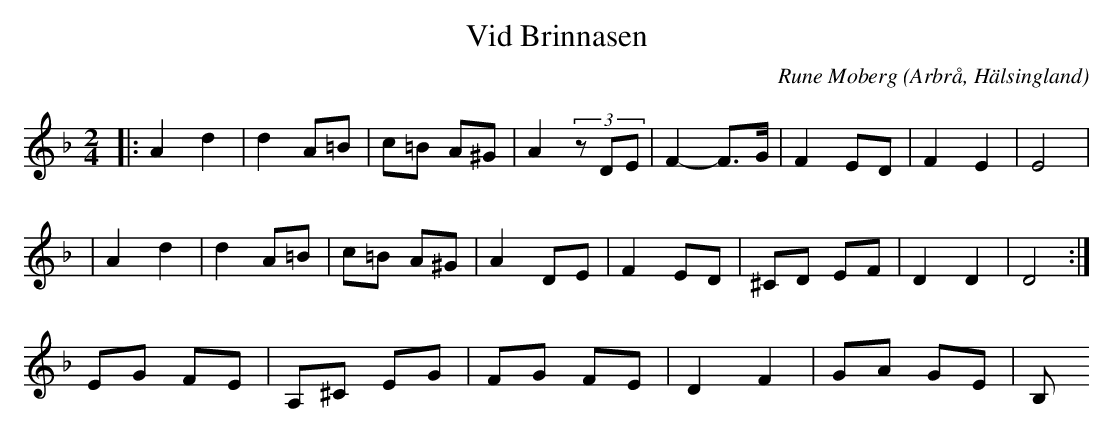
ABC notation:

X:1
T:Vid Brinnasen
C: Rune Moberg
O:Arbrå, Hälsingland
M:2/4
L:1/8
K:Dm
|:A2 d2|d2 A=B|c=B A^G|A2 (3zDE| F2-F>G| F2 ED|F2 E2|E4|
| A2 d2|d2 A=B|c=B A^G|A2 DE|F2 ED|^CD EF|D2 D2|D4:|
EG FE|A,^C EG|FG FE|D2 F2|GA GE|B,
